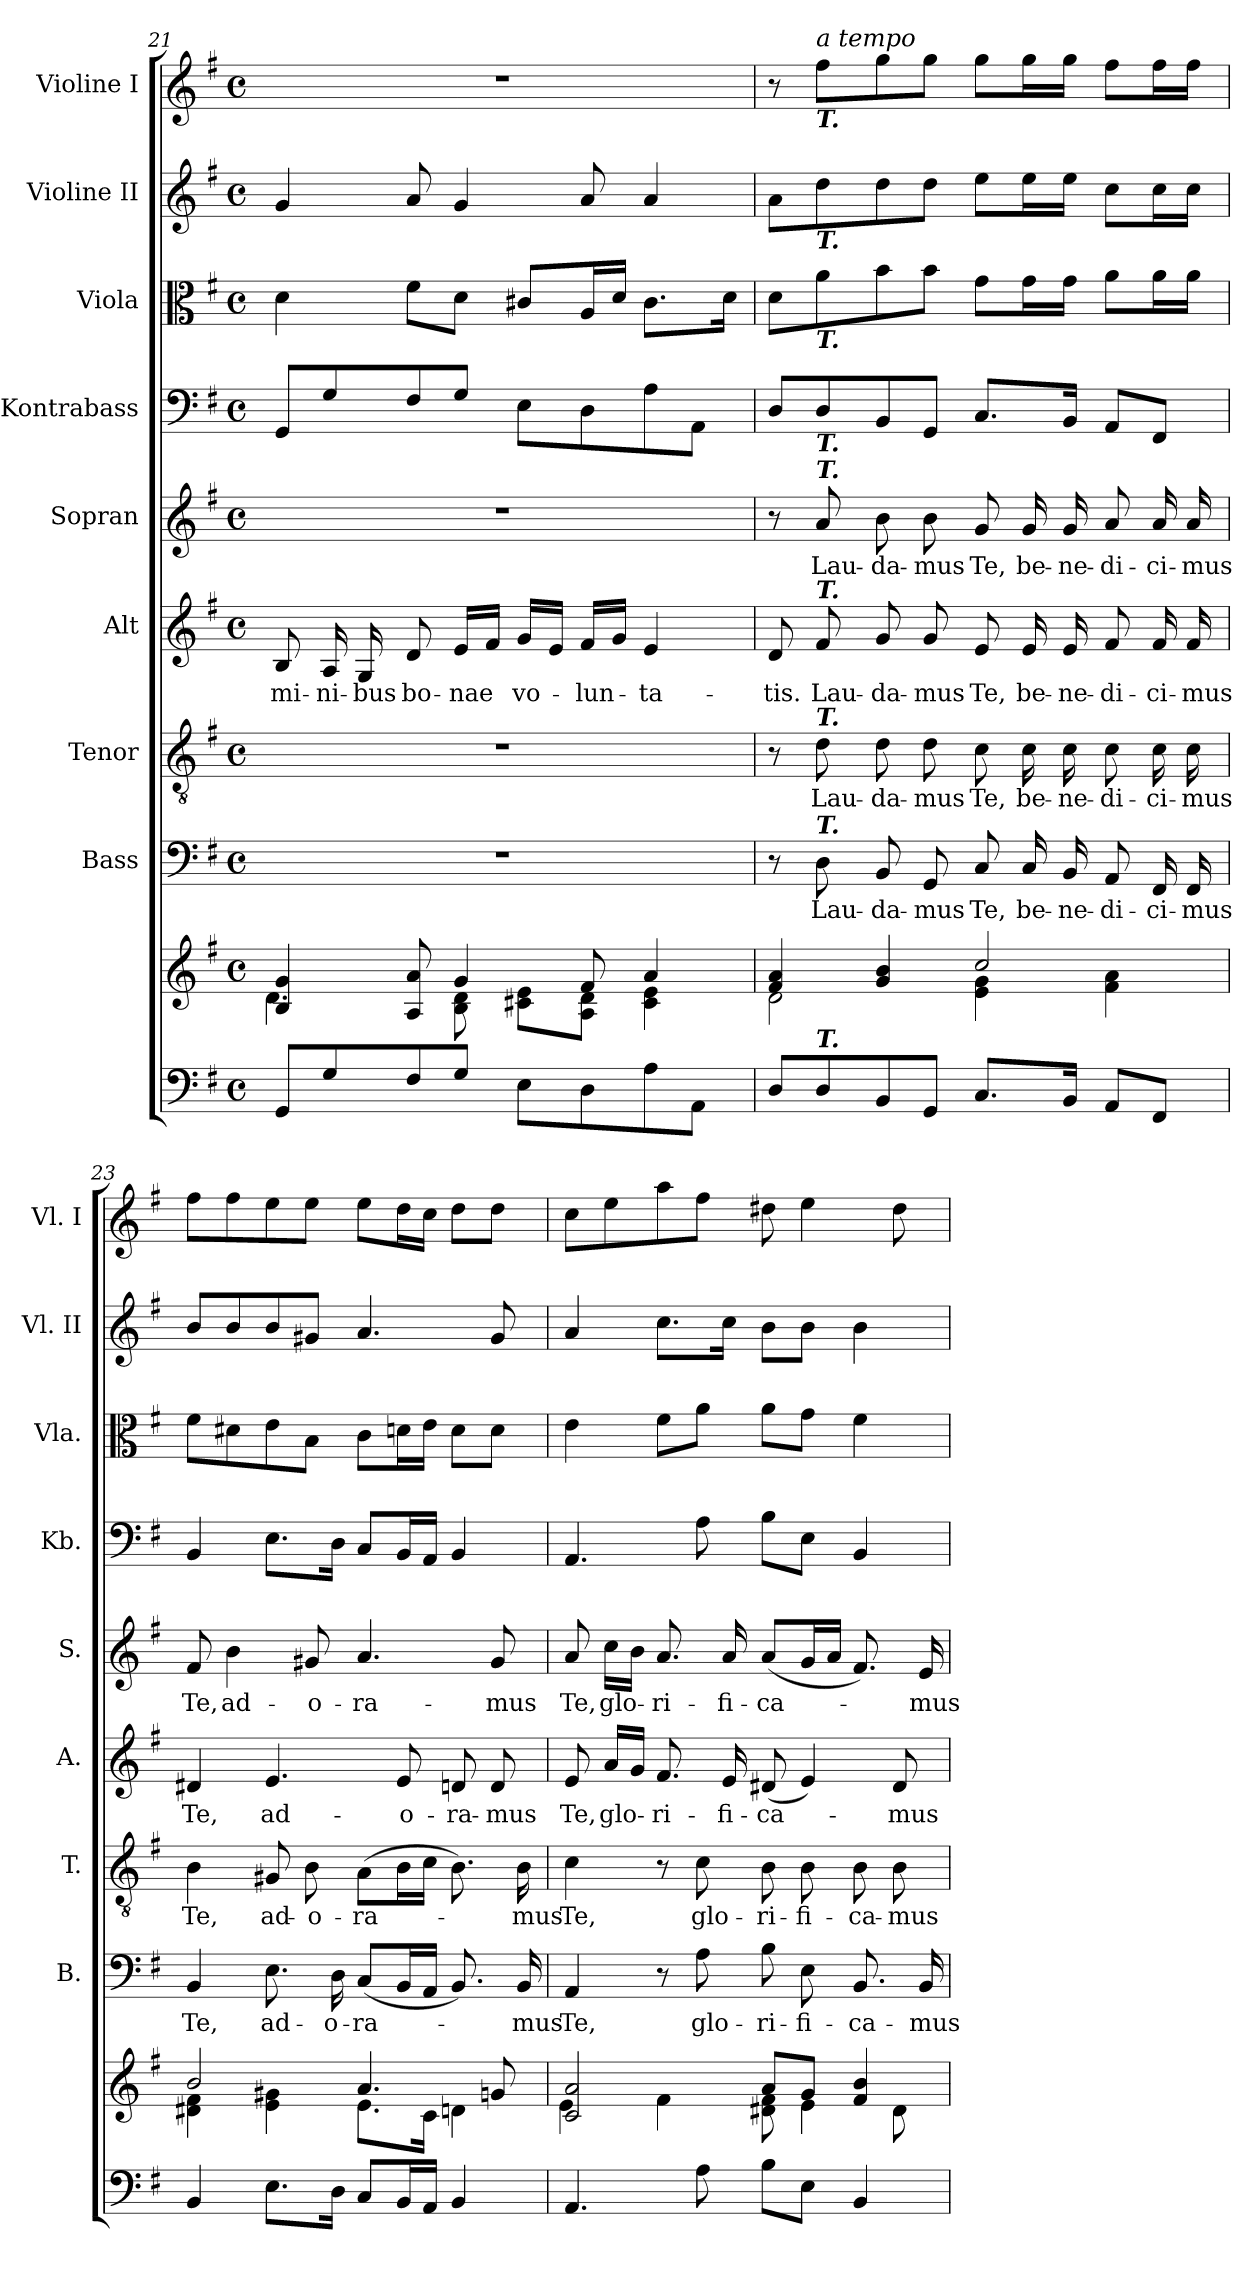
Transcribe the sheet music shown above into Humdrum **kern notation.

**kern	**kern	**kern	**text	**kern	**text	**kern	**text	**kern	**text	**kern	**kern	**kern	**kern
*part9	*part9	*part8	*part8	*part7	*part7	*part6	*part6	*part5	*part5	*part4	*part3	*part2	*part1
*staff10	*staff9	*staff8	*staff8	*staff7	*staff7	*staff6	*staff6	*staff5	*staff5	*staff4	*staff3	*staff2	*staff1
*	*	*I"Bass	*	*I"Tenor	*	*I"Alt	*	*I"Sopran	*	*I"Kontrabass	*I"Viola	*I"Violine II	*I"Violine I
*	*	*I'B.	*	*I'T.	*	*I'A.	*	*I'S.	*	*I'Kb.	*I'Vla.	*I'Vl. II	*I'Vl. I
*clefF4	*clefG2	*clefF4	*	*clefGv2	*	*clefG2	*	*clefG2	*	*clefF4	*clefC3	*clefG2	*clefG2
*	*	*	*	*	*	*	*	*	*	*ITrd7c12	*	*	*
*k[f#]	*k[f#]	*k[f#]	*	*k[f#]	*	*k[f#]	*	*k[f#]	*	*k[f#]	*k[f#]	*k[f#]	*k[f#]
*G:	*G:	*G:	*	*G:	*	*G:	*	*G:	*	*G:	*G:	*G:	*G:
*M4/4	*M4/4	*M4/4	*	*M4/4	*	*M4/4	*	*M4/4	*	*M4/4	*M4/4	*M4/4	*M4/4
*met(c)	*met(c)	*met(c)	*	*met(c)	*	*met(c)	*	*met(c)	*	*met(c)	*met(c)	*met(c)	*met(c)
=21	=21	=21	=21	=21	=21	=21	=21	=21	=21	=21	=21	=21	=21
*	*^	*	*	*	*	*	*	*	*	*	*	*	*
!	!	!	!	!	!	!	!	!LO:LY:b	!	!	!	!	!	!
8GG/L	4B/ 4g/	4.d\	1r	.	1r	.	8B/	-mi-	1r	.	8GGG/L	4d\	4g/	1r
!	!	!	!	!	!	!	!	!LO:LY:b	!	!	!	!	!	!
8G/	.	.	.	.	.	.	16A/	-ni-	.	.	8GG/	.	.	.
!	!	!	!	!	!	!	!	!LO:LY:b	!	!	!	!	!	!
.	.	.	.	.	.	.	16G/	-bus	.	.	.	.	.	.
!	!	!	!	!	!	!	!	!LO:LY:b	!	!	!	!	!	!
8F#/	8A/ 8a/	.	.	.	.	.	8d/	bo-	.	.	8FF#/	8f#\L	8a/	.
!	!	!	!	!	!	!	!	!LO:LY:b	!	!	!	!	!	!
8G/J	4g/	8B\ 8d\	.	.	.	.	16e/LL	-nae	.	.	8GG/J	8d\J	4g/	.
.	.	.	.	.	.	.	16f#/JJ	.	.	.	.	.	.	.
!	!	!	!	!	!	!	!	!LO:LY:b	!	!	!	!	!	!
8E\L	.	8c#X\ 8e\L	.	.	.	.	16g/LL	vo-	.	.	8EE\L	8c#X/L	.	.
.	.	.	.	.	.	.	16e/JJ	.	.	.	.	.	.	.
!	!	!	!	!	!	!	!	!LO:LY:b	!	!	!	!	!	!
8D\	8f#/	8A\ 8d\J	.	.	.	.	16f#/LL	-lun-	.	.	8DD\	16A/L	8a/	.
.	.	.	.	.	.	.	16g/JJ	.	.	.	.	16d/JJ	.	.
!	!	!	!	!	!	!	!	!LO:LY:b	!	!	!	!	!	!
8A\	4a/	4c#\ 4e\	.	.	.	.	4e/	-ta-	.	.	8AA\	8.c#\L	4a/	.
8AA\J	.	.	.	.	.	.	.	.	.	.	8AAA\J	.	.	.
.	.	.	.	.	.	.	.	.	.	.	.	16d\Jk	.	.
=22	=22	=22	=22	=22	=22	=22	=22	=22	=22	=22	=22	=22	=22	=22
!	!	!	!	!	!	!	!	!LO:LY:b	!	!	!	!	!	!
8D/L	4f#/ 4a/	2d\	8r	.	8r	.	8d/	-tis.	8r	.	8DD/L	8d\L	8a\L	8r
!	!	!	!	!	!	!	!	!	!	!	!	!	!	!LO:TX:a:i:t=a tempo
!	!	!	!	!	!	!	!	!	!	!	!	!	!	!LO:TX:b:Bi:t=T.
!	!	!	!	!	!	!	!	!	!	!	!	!	!LO:TX:b:Bi:t=T.	!
!	!	!	!	!	!	!	!	!	!	!	!	!LO:TX:b:Bi:t=T.	!	!
!	!	!	!	!	!	!	!	!	!	!	!LO:TX:b:Bi:t=T.	!	!	!
!	!	!	!	!	!	!	!	!	!LO:TX:a:Bi:t=T.	!	!	!	!	!
!	!	!	!	!	!	!	!LO:TX:a:Bi:t=T.	!	!	!	!	!	!	!
!	!	!	!	!	!LO:TX:a:Bi:t=T.	!	!	!	!	!	!	!	!	!
!	!	!	!LO:TX:a:Bi:t=T.	!	!	!	!	!	!	!	!	!	!	!
!LO:TX:a:Bi:t=T.	!	!	!	!	!	!	!	!	!	!	!	!	!	!
!	!	!	!	!LO:LY:b	!	!LO:LY:b	!	!LO:LY:b	!	!LO:LY:b	!	!	!	!
8D/	.	.	8D\	Lau-	8d\	Lau-	8f#/	Lau-	8a/	Lau-	8DD/	8a\	8dd\	8ff#\L
!	!	!	!	!LO:LY:b	!	!LO:LY:b	!	!LO:LY:b	!	!LO:LY:b	!	!	!	!
8BB/	4g/ 4b/	.	8BB/	-da-	8d\	-da-	8g/	-da-	8b\	-da-	8BBB/	8b\	8dd\	8gg\
!	!	!	!	!LO:LY:b	!	!LO:LY:b	!	!LO:LY:b	!	!LO:LY:b	!	!	!	!
8GG/J	.	.	8GG/	-mus	8d\	-mus	8g/	-mus	8b\	-mus	8GGG/J	8b\J	8dd\J	8gg\J
!	!	!	!	!LO:LY:b	!	!LO:LY:b	!	!LO:LY:b	!	!LO:LY:b	!	!	!	!
8.C/L	2cc/	4e\ 4g\	8C/	Te,	8c\	Te,	8e/	Te,	8g/	Te,	8.CC/L	8g\L	8ee\L	8gg\L
!	!	!	!	!LO:LY:b	!	!LO:LY:b	!	!LO:LY:b	!	!LO:LY:b	!	!	!	!
.	.	.	16C/	be-	16c\	be-	16e/	be-	16g/	be-	.	16g\L	16ee\L	16gg\L
!	!	!	!	!LO:LY:b	!	!LO:LY:b	!	!LO:LY:b	!	!LO:LY:b	!	!	!	!
16BB/Jk	.	.	16BB/	-ne-	16c\	-ne-	16e/	-ne-	16g/	-ne-	16BBB/Jk	16g\JJ	16ee\JJ	16gg\JJ
!	!	!	!	!LO:LY:b	!	!LO:LY:b	!	!LO:LY:b	!	!LO:LY:b	!	!	!	!
8AA/L	.	4f#\ 4a\	8AA/	-di-	8c\	-di-	8f#/	-di-	8a/	-di-	8AAA/L	8a\L	8cc\L	8ff#\L
!	!	!	!	!LO:LY:b	!	!LO:LY:b	!	!LO:LY:b	!	!LO:LY:b	!	!	!	!
8FF#/J	.	.	16FF#/	-ci-	16c\	-ci-	16f#/	-ci-	16a/	-ci-	8FFF#/J	16a\L	16cc\L	16ff#\L
!	!	!	!	!LO:LY:b	!	!LO:LY:b	!	!LO:LY:b	!	!LO:LY:b	!	!	!	!
.	.	.	16FF#/	-mus	16c\	-mus	16f#/	-mus	16a/	-mus	.	16a\JJ	16cc\JJ	16ff#\JJ
!!LO:PB:g=z
=23	=23	=23	=23	=23	=23	=23	=23	=23	=23	=23	=23	=23	=23	=23
!	!	!	!	!LO:LY:b	!	!LO:LY:b	!	!LO:LY:b	!	!LO:LY:b	!	!	!	!
4BB/	2b/	4d#X\ 4f#\	4BB/	Te,	4B\	Te,	4d#X/	Te,	8f#/	Te,	4BBB/	8f#\L	8b/L	8ff#\L
!	!	!	!	!	!	!	!	!	!	!LO:LY:b	!	!	!	!
.	.	.	.	.	.	.	.	.	4b\	ad-	.	8d#X\	8b/	8ff#\
!	!	!	!	!LO:LY:b	!	!LO:LY:b	!	!LO:LY:b	!	!	!	!	!	!
8.E\L	.	4e\ 4g#X\	8.E\	ad-	8G#X/	ad-	4.e/	ad-	.	.	8.EE\L	8e\	8b/	8ee\
!	!	!	!	!	!	!LO:LY:b	!	!	!	!LO:LY:b	!	!	!	!
.	.	.	.	.	8B\	-o-	.	.	8g#X/	-o-	.	8B\J	8g#X/J	8ee\J
!	!	!	!	!LO:LY:b	!	!	!	!	!	!	!	!	!	!
16D\Jk	.	.	16D\	-o-	.	.	.	.	.	.	16DD\Jk	.	.	.
!	!	!	!	!LO:LY:b	!	!LO:LY:b	!	!	!	!LO:LY:b	!	!	!	!
8C/L	4.a/	8.e\L	(<8C/L	-ra-	(>8A\L	-ra-	.	.	4.a/	-ra-	8CC/L	8c\L	4.a/	8ee\L
!	!	!	!	!	!	!	!	!LO:LY:b	!	!	!	!	!	!
16BB/L	.	.	16BB/L	.	16B\L	.	8e/	-o-	.	.	16BBB/L	16dn\L	.	16dd\L
16AA/JJ	.	16c\Jk	16AA/JJ	.	16c\JJ	.	.	.	.	.	16AAA/JJ	16e\JJ	.	16cc\JJ
!	!	!	!	!	!	!	!	!LO:LY:b	!	!	!	!	!	!
4BB/	.	4dn\	8.BB/)	.	8.B\)	.	8dn/	-ra-	.	.	4BBB/	8d\L	.	8dd\L
!	!	!	!	!	!	!	!	!LO:LY:b	!	!LO:LY:b	!	!	!	!
.	8g/	.	.	.	.	.	8d/	-mus	8g#/	-mus	.	8d\J	8g#/	8dd\J
!	!	!	!	!LO:LY:b	!	!LO:LY:b	!	!	!	!	!	!	!	!
.	.	.	16BB/	-mus	16B\	-mus	.	.	.	.	.	.	.	.
=24	=24	=24	=24	=24	=24	=24	=24	=24	=24	=24	=24	=24	=24	=24
!	!	!	!	!LO:LY:b	!	!LO:LY:b	!	!LO:LY:b	!	!LO:LY:b	!	!	!	!
4.AA/	2c/ 2a/	4e\	4AA/	Te,	4c\	Te,	8e/	Te,	8a/	Te,	4.AAA/	4e\	4a/	8cc\L
!	!	!	!	!	!	!	!	!LO:LY:b	!	!LO:LY:b	!	!	!	!
.	.	.	.	.	.	.	16a/LL	glo-	16cc\LL	glo-	.	.	.	8ee\
.	.	.	.	.	.	.	16g/JJ	.	16b\JJ	.	.	.	.	.
!	!	!	!	!	!	!	!	!LO:LY:b	!	!LO:LY:b	!	!	!	!
.	.	4f#\	8r	.	8r	.	8.f#/	-ri-	8.a/	-ri-	.	8f#\L	8.cc\L	8aa\
!	!	!	!	!LO:LY:b	!	!LO:LY:b	!	!	!	!	!	!	!	!
8A\	.	.	8A\	glo-	8c\	glo-	.	.	.	.	8AA\	8a\J	.	8ff#\J
!	!	!	!	!	!	!	!	!LO:LY:b	!	!LO:LY:b	!	!	!	!
.	.	.	.	.	.	.	16e/	-fi-	16a/	-fi-	.	.	16cc\Jk	.
!	!	!	!	!LO:LY:b	!	!LO:LY:b	!	!LO:LY:b	!	!LO:LY:b	!	!	!	!
8B\L	8a/L	8d#X\ 8f#\	8B\	-ri-	8B\	-ri-	(<8d#X/	-ca-	(<8a/L	-ca-	8BB\L	8a\L	8b\L	8dd#X\
!	!	!	!	!LO:LY:b	!	!LO:LY:b	!	!	!	!	!	!	!	!
8E\J	8g/J	4e\	8E\	-fi-	8B\	-fi-	4e/)	.	16g/L	.	8EE\J	8g\J	8b\J	4ee\
.	.	.	.	.	.	.	.	.	16a/JJ	.	.	.	.	.
!	!	!	!	!LO:LY:b	!	!LO:LY:b	!	!	!	!	!	!	!	!
4BB/	4f#/ 4b/	.	8.BB/	-ca-	8B\	-ca-	.	.	8.f#/)	.	4BBB/	4f#\	4b\	.
!	!	!	!	!	!	!LO:LY:b	!	!LO:LY:b	!	!	!	!	!	!
.	.	8d#\	.	.	8B\	-mus	8d#/	-mus	.	.	.	.	.	8dd#\
!	!	!	!	!LO:LY:b	!	!	!	!	!	!LO:LY:b	!	!	!	!
.	.	.	16BB/	-mus	.	.	.	.	16e/	-mus	.	.	.	.
*	*v	*v	*	*	*	*	*	*	*	*	*	*	*	*
=	=	=	=	=	=	=	=	=	=	=	=	=	=
*-	*-	*-	*-	*-	*-	*-	*-	*-	*-	*-	*-	*-	*-
